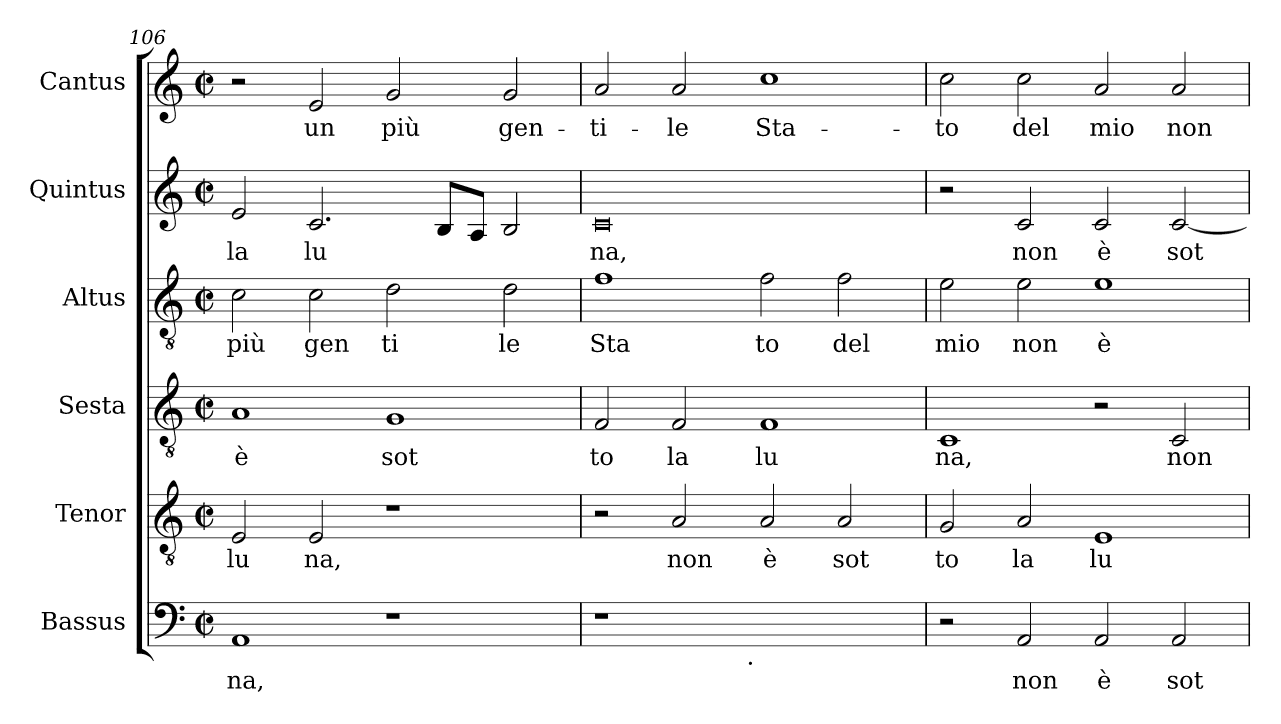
**kern	**text	**kern	**text	**kern	**text	**kern	**text	**kern	**text	**kern	**text
*part6	*part6	*part5	*part5	*part4	*part4	*part3	*part3	*part2	*part2	*part1	*part1
*staff6	*staff6	*staff5	*staff5	*staff4	*staff4	*staff3	*staff3	*staff2	*staff2	*staff1	*staff1
*I"Bassus	*	*I"Tenor	*	*I"Sesta	*	*I"Altus	*	*I"Quintus	*	*I"Cantus	*
*I'Bassus	*	*I'Tenor	*	*I'Sesta	*	*I'Altus	*	*I'Quintus	*	*I'Cantus	*
*clefF4	*	*clefGv2	*	*clefGv2	*	*clefGv2	*	*clefG2	*	*clefG2	*
*k[]	*	*k[]	*	*k[]	*	*k[]	*	*k[]	*	*k[]	*
*C:	*	*C:	*	*C:	*	*C:	*	*C:	*	*C:	*
*M2/2	*	*M2/2	*	*M2/2	*	*M2/2	*	*M2/2	*	*M2/2	*
*met(c|)	*	*met(c|)	*	*met(c|)	*	*met(c|)	*	*met(c|)	*	*met(c|)	*
=106	=106	=106	=106	=106	=106	=106	=106	=106	=106	=106	=106
!	!LO:LY:b	!	!LO:LY:b:cj	!	!LO:LY:b:cj	!	!LO:LY:b:cj	!	!LO:LY:b:cj	!	!
1AA	na,	2E/	lu	1A	è	2c\	più	2e/	la	2r	.
!	!	!	!LO:LY:b:cj	!	!	!	!LO:LY:b:cj	!	!LO:LY:b:cj	!	!LO:LY:b:cj
.	.	2E/	na,	.	.	2c\	gen	2.c/	lu	2e/	un
!	!	!	!	!	!LO:LY:b:cj	!	!LO:LY:b:cj	!	!	!	!LO:LY:b:cj
1r	.	1r	.	1G	sot	2d\	ti	.	.	2g/	più
!	!	!	!	!	!	!	!	!	!LO:LY:b:cj	!	!
.	.	.	.	.	.	.	.	8B/L	.	.	.
!	!	!	!	!	!	!	!	!	!LO:LY:b:cj	!	!
.	.	.	.	.	.	.	.	8A/J	.	.	.
!	!	!	!	!	!	!	!LO:LY:b:cj	!	!LO:LY:b:cj	!	!LO:LY:b:cj
.	.	.	.	.	.	2d\	le	2B/	.	2g/	gen-
=107	=107	=107	=107	=107	=107	=107	=107	=107	=107	=107	=107
!	!	!	!	!	!LO:LY:b:cj	!	!LO:LY:b:cj	!	!LO:LY:b:cj	!	!LO:LY:b:cj
*^	*	*	*	*	*	*	*	*	*	*	*
1r	2ryy	.	2r	.	2F/	to	1f	Sta	0c	na,	2a/	-ti-
!	!	!	!	!LO:LY:b:cj	!	!LO:LY:b:cj	!	!	!	!	!	!LO:LY:b:cj
.	4...ryy	.	2A/	non	2F/	la	.	.	.	.	2a/	-le
!	!LO:TX:b:t=.	!	!	!	!	!	!	!	!	!	!	!
.	1ryy	.	.	.	.	.	.	.	.	.	.	.
!	!	!	!	!LO:LY:b:cj	!	!LO:LY:b:cj	!	!LO:LY:b:cj	!	!	!	!LO:LY:b:cj
1ryy	.	.	2A/	è	1F	lu	2f\	to	.	.	1cc	Sta-
!	!	!	!	!LO:LY:b:cj	!	!	!	!LO:LY:b:cj	!	!	!	!
.	.	.	2A/	sot	.	.	2f\	del	.	.	.	.
.	32ryy	.	.	.	.	.	.	.	.	.	.	.
=108	=108	=108	=108	=108	=108	=108	=108	=108	=108	=108	=108	=108
!	!	!	!	!LO:LY:b:cj	!	!LO:LY:b:cj	!	!LO:LY:b:cj	!	!	!	!LO:LY:b:cj
*v	*v	*	*	*	*	*	*	*	*	*	*	*
2r	.	2G/	to	1C	na,	2e\	mio	2r	.	2cc\	-to
!	!LO:LY:b	!	!LO:LY:b:cj	!	!	!	!LO:LY:b:cj	!	!LO:LY:b:cj	!	!LO:LY:b:cj
2AA/	non	2A/	la	.	.	2e\	non	2c/	non	2cc\	del
!	!LO:LY:b	!	!LO:LY:b:cj	!	!	!	!LO:LY:b:cj	!	!LO:LY:b:cj	!	!LO:LY:b:cj
2AA/	è	1E	lu	2r	.	1e	è	2c/	è	2a/	mio
!	!LO:LY:b	!	!	!	!LO:LY:b:cj	!	!	!	!LO:LY:b:cj	!	!LO:LY:b:cj
2AA/	sot	.	.	2C/	non	.	.	[<2c/	sot	2a/	non
=	=	=	=	=	=	=	=	=	=	=	=
*-	*-	*-	*-	*-	*-	*-	*-	*-	*-	*-	*-
